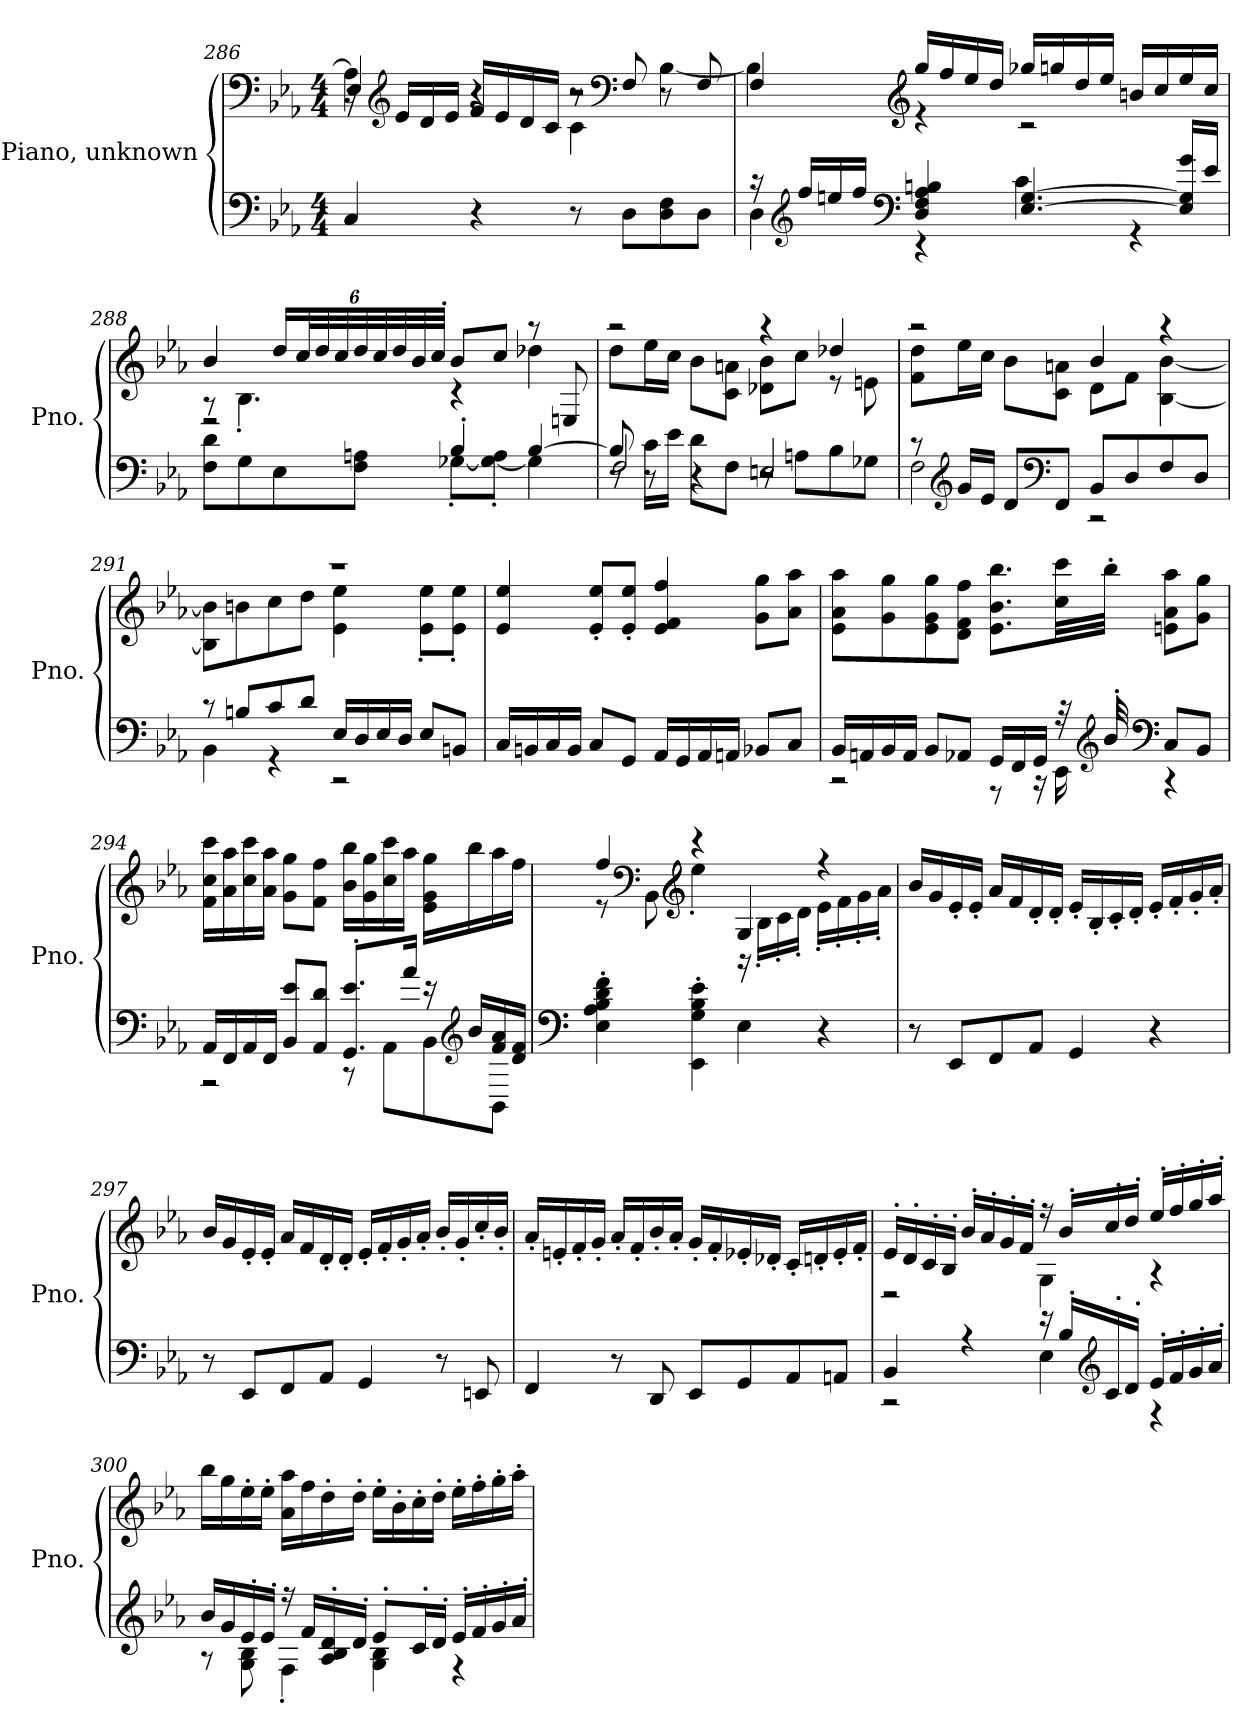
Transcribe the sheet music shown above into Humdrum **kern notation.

**kern	**kern
*part1	*part1
*staff2	*staff1
*I"Piano, unknown	*
*I'Pno.	*
*clefF4	*clefF4
*k[b-e-a-]	*k[b-e-a-]
*M4/4	*M4/4
=286	=286
*	*^
*	*	*^
4C/	16r	4A\]	4E-/
*	*clefG2	*	*
.	16e-/LL	.	.
.	16d/	.	.
.	16e-/JJ	.	.
4r	16f/LL	4r	4r
.	16e-/	.	.
.	16d/	.	.
.	16c/JJ	.	.
8r	8r	4c\	2r
*	*clefF4	*	*
8D\L	8F/	.	.
8D\ 8F\	8r	[4B-\	.
8D\J	8F/	.	.
*	*	*v	*v
!!LO:LB:g=z
=287	=287	=287
*^	*	*
16r	4D\	4F/	4B-\]
*clefG2	*	*	*
16ff/LL	.	.	.
16een/	.	.	.
16ff/JJ	.	.	.
*clefF4	*	*clefG2	*
4D/ 4F/ 4A-/ 4Bn/	4r	16gg/LL	4r
.	.	16ff/	.
.	.	16ee-/	.
.	.	16dd/JJ	.
[4.E-/ [4.G/	4c\	16gg-X/LL	2r
.	.	16ggn/	.
.	.	16dd/	.
.	.	16ee-/JJ	.
.	4r	16bn/LL	.
.	.	16cc/	.
16E-/] 16G/] 16g/LL	.	16ee-/	.
16e-/JJ	.	16cc/JJ	.
=288	=288	=288	=288
2r	8F\ 8d\L	4b-/	8r
.	8G\	.	4.B-'\
.	8E-\	16dd/LL	.
*	*	*Xbrackettup	*
.	.	48cc/L	.
.	.	48dd/	.
.	.	48cc/	.
.	8F\ 8An\J	48dd/	.
.	.	48cc/	.
.	.	48dd/	.
.	.	32b-/	.
.	.	32cc'/JJJ	.
4B-'/	[8G-X'\L	8b-/L	4r
.	8G-\_' 8A\'J	8cc/J	.
[4B-/	4G-\]	8r	4dd-X\
.	.	8En/	.
!!LO:LB:g=z	!!
=289	=289	=289	=289
*	*^	*	*
8B-/]	8r	2F/	2r	8dd\L
8r	16c\LL	.	.	16ee-\L
.	16e-\JJ	.	.	16cc\JJ
4r	8d\L	.	.	8b-\L
.	8F\J	.	.	8c\ 8an\J
2r	8r	2En/	4r	8d-X\ 8b-\L
.	8An\L	.	.	8cc\J
.	8B-\	.	4dd-X/	8r
.	8G-X\J	.	.	8en\
*	*v	*v	*	*
=290	=290	=290	=290
8r	2F\	2r	8f\ 8dd\L
*clefG2	*	*	*
16g/LL	.	.	16ee-\L
16e-/JJ	.	.	16cc\JJ
8d/L	.	.	8b-\L
*clefF4	*	*	*
8FF/J	.	.	8c\ 8an\J
8BB-/L	2r	4b-/	8d\L
8D/	.	.	8f\J
8F/	.	4r	[4B-\ [4b-\
8D/J	.	.	.
=291	=291	=291	=291
8r	4BB-\	1r	8B-\] 8b-\]L
8Bn/L	.	.	8bn\
8c/	4r	.	8cc\
8d/J	.	.	8dd\J
16E-/LL	2r	.	4e-\ 4ee-\
16D/	.	.	.
16E-/	.	.	.
16D/JJ	.	.	.
8E-/L	.	.	8e-\' 8ee-\'L
8BBn/J	.	.	8e-\' 8ee-\'J
*v	*v	*	*
*	*v	*v
!!LO:LB:g=z
=292	=292
16C/LL	4e-/ 4ee-/
16BBn/	.
16C/	.
16BB/JJ	.
8C/L	8e-/' 8ee-/'L
8GG/J	8e-/' 8ee-/'J
16AA-/LL	4e-/ 4f/ 4ff/
16GG/	.
16AA-/	.
16AAn/JJ	.
8BB-X/L	8g\ 8gg\L
8C/J	8a-\ 8aa-\J
=293	=293
*^	*
16BB-/LL	2r	8e-\ 8a-\ 8aa-\L
16AAn/	.	.
16BB-/	.	8g\ 8gg\
16AA/JJ	.	.
8BB-/L	.	8e-\ 8g\ 8gg\
8AA-X/J	.	8d\ 8f\ 8ff\J
16GG/LL	8r	8.e-\ 8.b-\ 8.bb-\L
16FF/	.	.
16GG/JJ	16r	.
32r	16EE-\	32cc\ 32ccc\LL
*clefG2	*	*
32b-'/	.	32bb-'\JJJ
*clefF4	*	*
8C/L	4r	8en\ 8a-\ 8aa-\L
8BB-/J	.	8g\ 8gg\J
!!LO:LB:g=z
=294	=294	=294
16AA-/LL	2r	16f\ 16cc\ 16ccc\LL
16FF/	.	16a-\ 16aa-\
16AA-/	.	16cc\ 16ccc\
16FF/JJ	.	16a-\ 16aa-\JJ
8BB-/ 8e-/L	.	8g\ 8gg\L
8AA-/ 8d/J	.	8f\ 8ff\J
8.GG/' 8.e-/'L	8r	16b-\ 16bb-\LL
.	.	16g\ 16gg\
.	8AA-\L	16cc\ 16ccc\
16a-/Jk	.	16aa-\JJ
16r	8BB-\	16e-\ 16g\ 16gg\LL
*clefG2	*	*
16b-/LL	.	16bb-\
16f/ 16a-/	8BB-\J	16aa-\
16d/ 16f/JJ	.	16ff\JJ
*v	*v	*
=295	=295
*clefF4	*
*	*^
4E-\' 4A-\' 4B-\' 4d\' 4f\'	4ff/	8r
*	*clefF4	*
.	.	8BB-\
*	*clefG2	*
4EE-\' 4G\' 4B-\' 4e-\'	4r	4ee-'\
4E-\	4G/	16r
.	.	16B-'\LL
.	.	16c'\
.	.	16d'\JJ
4r	4r	16e-'\LL
.	.	16f'\
.	.	16g'\
.	.	16a-'\JJ
*	*v	*v
!!LO:PB:g=z
=296	=296
8r	16b-/LL
.	16g/
8EE-/L	16e-'/
.	16e-'/JJ
8FF/	16a-/LL
.	16f/
8AA-/J	16d'/
.	16d'/JJ
4GG/	16e-'/LL
.	16B-'/
.	16c'/
.	16d'/JJ
4r	16e-'/LL
.	16f'/
.	16g'/
.	16a-'/JJ
=297	=297
8r	16b-/LL
.	16g/
8EE-/L	16e-'/
.	16e-'/JJ
8FF/	16a-/LL
.	16f/
8AA-/J	16d'/
.	16d'/JJ
4GG/	16e-'/LL
.	16f'/
.	16g'/
.	16a-'/JJ
8r	16b-'/LL
.	16g'/
8EEn/	16cc'/
.	16b-'/JJ
!!LO:LB:g=z
=298	=298
4FF/	16a-'/LL
.	16en'/
.	16f'/
.	16g'/JJ
8r	16a-'/LL
.	16f'/
8DD/	16b-'/
.	16a-'/JJ
8EE-/L	16g'/LL
.	16f'/
8GG/	16e-X'/
.	16d-X'/JJ
8AA-/	16c'/LL
.	16dn'/
8AAn/J	16e-'/
.	16f'/JJ
=299	=299
*^	*^
4BB-/	2r	16e-'/LL	2r
.	.	16d'/	.
.	.	16c'/	.
.	.	16B-'/JJ	.
4r	.	16b-'/LL	.
.	.	16a-'/	.
.	.	16g'/	.
.	.	16f'/JJ	.
16r	4E-\	16r	4G\
16B-'/LL	.	16b-'/LL	.
*clefG2	*	*	*
16c'/	.	16cc'/	.
16d'/JJ	.	16dd'/JJ	.
16e-'/LL	4r	16ee-'/LL	4r
16f'/	.	16ff'/	.
16g'/	.	16gg'/	.
16a-'/JJ	.	16aa-'/JJ	.
*	*	*v	*v
!!LO:LB:g=z
=300	=300	=300
16b-/LL	8r	16bb-\LL
16g/	.	16gg\
16e-'/	8G\ 8B-\	16ee-'\
16e-'/JJ	.	16ee-'\JJ
16r	4F'\	16a-\ 16aa-\LL
16f/LL	.	16ff\
16A-/' 16B-/' 16d/'	.	16dd'\
16d'/JJ	.	16dd'\JJ
8e-'/L	4G\ 4B-\	16ee-'\LL
.	.	16b-'\
16c'/L	.	16cc'\
16d'/JJ	.	16dd'\JJ
16e-'/LL	4r	16ee-'\LL
16f'/	.	16ff'\
16g'/	.	16gg'\
16a-'/JJ	.	16aa-'\JJ
*v	*v	*
=	=
*-	*-
